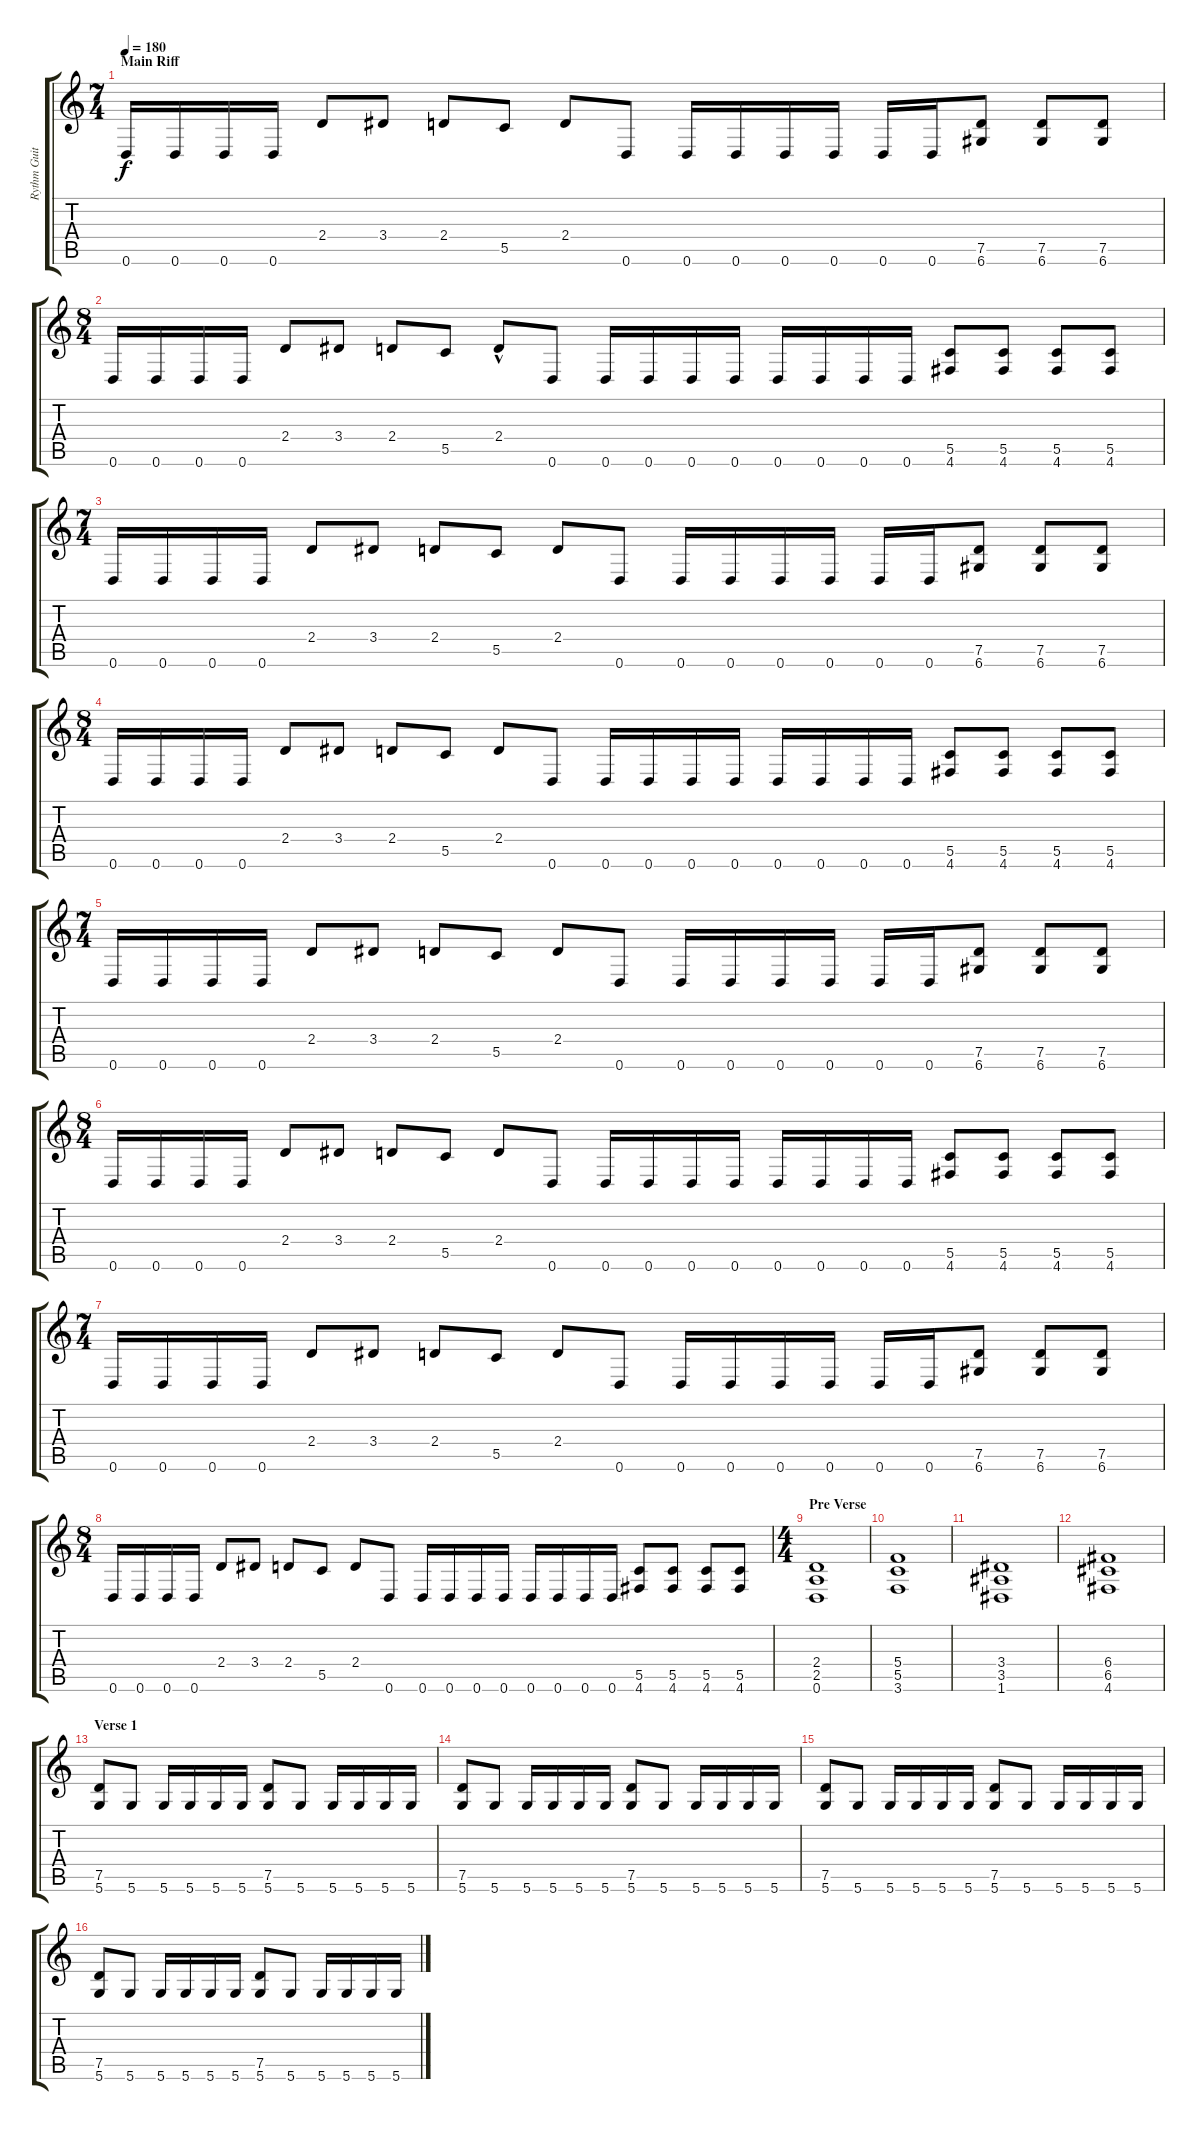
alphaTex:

\track ("Rythm Guitar" "Rythm Guit") {instrument distortionguitar}
\staff {score tabs}
\tuning (D4 A3 F3 C3 G2 D2) {hide}
\ts (7 4)
\section ("" "Main Riff")
\tempo 180
\clef g2
\ks c
0.6.16{dy f} 0.6.16 0.6.16 0.6.16 2.4.8 3.4.8 2.4.8 5.5.8 2.4.8 0.6.8 0.6.16 0.6.16 0.6.16 0.6.16 0.6.16 0.6.16 (7.5 6.6).8 (7.5 6.6).8 (7.5 6.6).8 |
\ts (8 4)
0.6.16 0.6.16 0.6.16 0.6.16 2.4.8 3.4.8 2.4.8 5.5.8 2.4{hac}.8 0.6.8 0.6.16 0.6.16 0.6.16 0.6.16 0.6.16 0.6.16 0.6.16 0.6.16 (5.5 4.6).8 (5.5 4.6).8 (5.5 4.6).8 (5.5 4.6).8 |
\ts (7 4)
0.6.16 0.6.16 0.6.16 0.6.16 2.4.8 3.4.8 2.4.8 5.5.8 2.4.8 0.6.8 0.6.16 0.6.16 0.6.16 0.6.16 0.6.16 0.6.16 (7.5 6.6).8 (7.5 6.6).8 (7.5 6.6).8 |
\ts (8 4)
0.6.16 0.6.16 0.6.16 0.6.16 2.4.8 3.4.8 2.4.8 5.5.8 2.4.8 0.6.8 0.6.16 0.6.16 0.6.16 0.6.16 0.6.16 0.6.16 0.6.16 0.6.16 (5.5 4.6).8 (5.5 4.6).8 (5.5 4.6).8 (5.5 4.6).8 |
\ts (7 4)
0.6.16 0.6.16 0.6.16 0.6.16 2.4.8 3.4.8 2.4.8 5.5.8 2.4.8 0.6.8 0.6.16 0.6.16 0.6.16 0.6.16 0.6.16 0.6.16 (7.5 6.6).8 (7.5 6.6).8 (7.5 6.6).8 |
\ts (8 4)
0.6.16 0.6.16 0.6.16 0.6.16 2.4.8 3.4.8 2.4.8 5.5.8 2.4.8 0.6.8 0.6.16 0.6.16 0.6.16 0.6.16 0.6.16 0.6.16 0.6.16 0.6.16 (5.5 4.6).8 (5.5 4.6).8 (5.5 4.6).8 (5.5 4.6).8 |
\ts (7 4)
0.6.16 0.6.16 0.6.16 0.6.16 2.4.8 3.4.8 2.4.8 5.5.8 2.4.8 0.6.8 0.6.16 0.6.16 0.6.16 0.6.16 0.6.16 0.6.16 (7.5 6.6).8 (7.5 6.6).8 (7.5 6.6).8 |
\ts (8 4)
0.6.16 0.6.16 0.6.16 0.6.16 2.4.8 3.4.8 2.4.8 5.5.8 2.4.8 0.6.8 0.6.16 0.6.16 0.6.16 0.6.16 0.6.16 0.6.16 0.6.16 0.6.16 (5.5 4.6).8 (5.5 4.6).8 (5.5 4.6).8 (5.5 4.6).8 |
\ts (4 4)
\section ("" "Pre Verse")
(2.4 2.5 0.6).1 |
(5.4 5.5 3.6).1 |
(3.4 3.5 1.6).1 |
(6.4 6.5 4.6).1 |
\section ("" "Verse 1")
(7.5 5.6).8 5.6.8 5.6.16 5.6.16 5.6.16 5.6.16 (7.5 5.6).8 5.6.8 5.6.16 5.6.16 5.6.16 5.6.16 |
(7.5 5.6).8 5.6.8 5.6.16 5.6.16 5.6.16 5.6.16 (7.5 5.6).8 5.6.8 5.6.16 5.6.16 5.6.16 5.6.16 |
(7.5 5.6).8 5.6.8 5.6.16 5.6.16 5.6.16 5.6.16 (7.5 5.6).8 5.6.8 5.6.16 5.6.16 5.6.16 5.6.16 |
(7.5 5.6).8 5.6.8 5.6.16 5.6.16 5.6.16 5.6.16 (7.5 5.6).8 5.6.8 5.6.16 5.6.16 5.6.16 5.6.16
